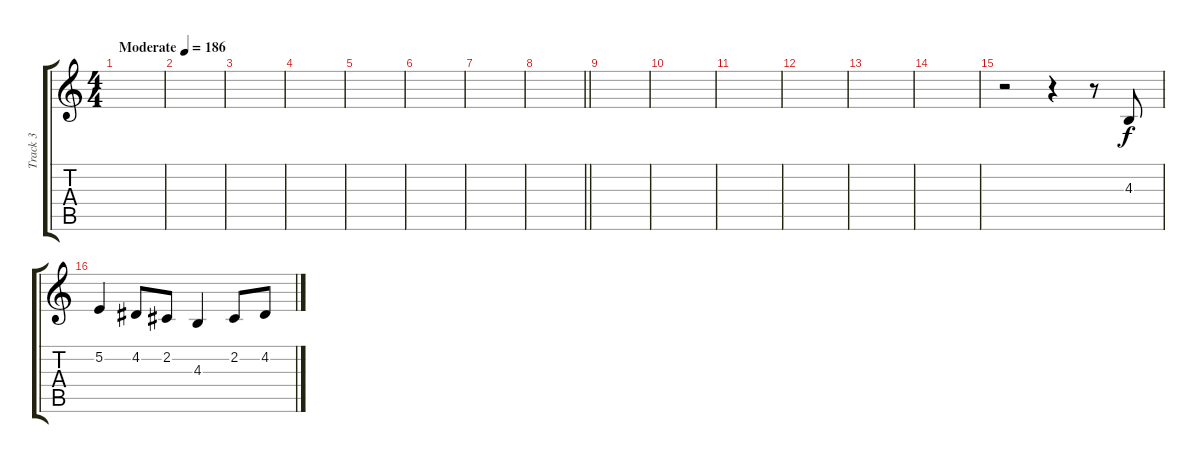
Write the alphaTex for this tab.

\track ("Track 3" "Track 3") {instrument tenorsax}
\staff {score tabs}
\tuning (E4 B3 G3 D3 A2 E2) {hide}
\ts (4 4)
\tempo (186 "Moderate")
\clef g2
\ks c
|
|
|
|
|
|
|
\barLineRight lightlight
|
|
|
|
|
|
|
r.2 r.4 r.8 4.3.8 |
5.2.4 4.2.8 2.2.8 4.3.4 2.2.8 4.2.8
